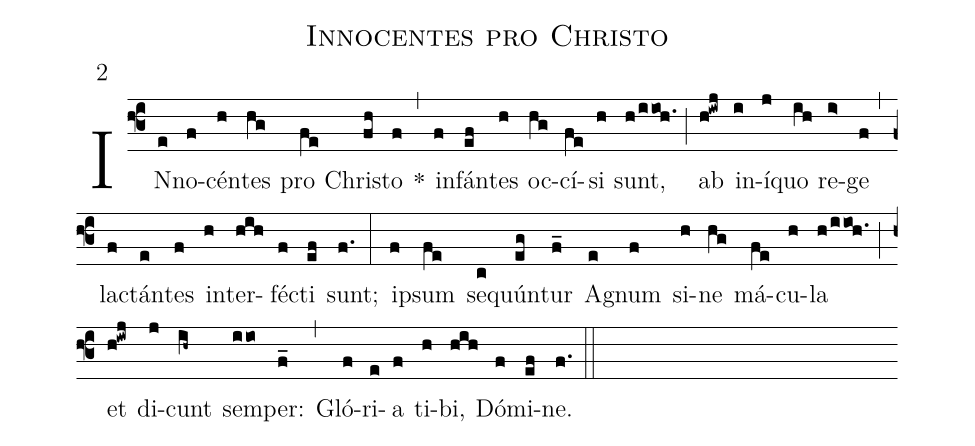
name: Innocentes pro Christo;
mode: 2;
%%
(f3)
IN(e)no(f)cén(h)tes(hg) pro(fe) Chris(fh)to(f) *(,)
in(f)fán(ef)tes(h) oc(hg)cí(fe)si(h) sunt,(h/iio!h.) (;)
ab(h!iwj) in(i)í(j)quo(ih) re(i>)ge(f) (,)
lac(f)tán(e)tes(f) in(h)ter(hih)féc(f)ti(ef) sunt;(f.) (:)
ip(f)sum(fe) se(c)quún(eg)tur(f_) A(e)gnum(f) si(h)ne(hg) má(fe)cu(h)la(h/iio!h.) (;)
et(h!iwj) di(j)cunt(ih~) sem(iio)per:(f_) (,)
Gló(f)ri(e)a(f) ti(h)bi,(hih) Dó(f)mi(ef)ne.(f.) (::)
